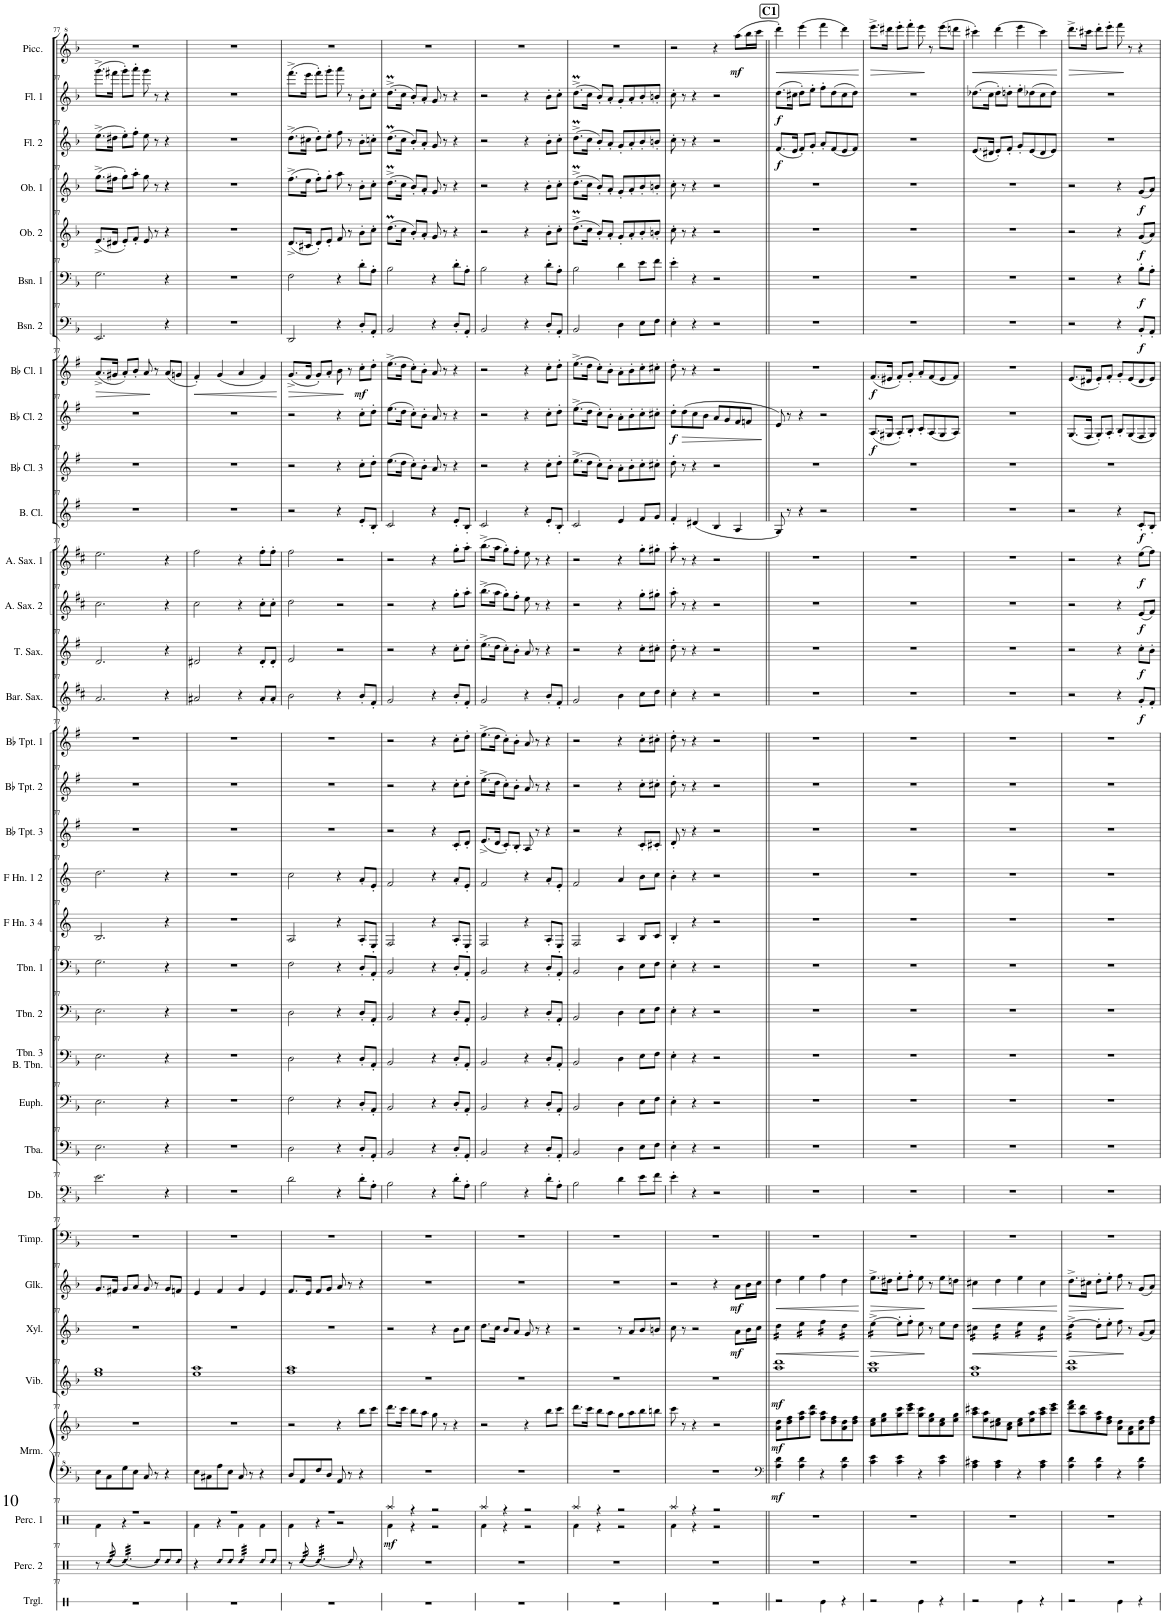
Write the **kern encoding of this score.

**kern	**kern	**kern	**dynam	**kern	**kern	**dynam	**kern	**dynam	**kern	**dynam	**kern	**dynam	**kern	**kern	**kern	**kern	**kern	**kern	**kern	**kern	**kern	**kern	**kern	**kern	**kern	**dynam	**kern	**dynam	**kern	**dynam	**kern	**dynam	**kern	**dynam	**kern	**kern	**dynam	**kern	**dynam	**kern	**dynam	**kern	**dynam	**kern	**dynam	**kern	**dynam	**kern	**dynam	**kern	**dynam	**kern	**dynam
*part34	*part33	*part32	*part32	*part31	*part31	*part31	*part30	*part30	*part29	*part29	*part28	*part28	*part27	*part26	*part25	*part24	*part23	*part22	*part21	*part20	*part19	*part18	*part17	*part16	*part15	*part15	*part14	*part14	*part13	*part13	*part12	*part12	*part11	*part11	*part10	*part9	*part9	*part8	*part8	*part7	*part7	*part6	*part6	*part5	*part5	*part4	*part4	*part3	*part3	*part2	*part2	*part1	*part1
*staff35	*staff34	*staff33	*staff33	*staff32	*staff31	*staff31/32	*staff30	*staff30	*staff29	*staff29	*staff28	*staff28	*staff27	*staff26	*staff25	*staff24	*staff23	*staff22	*staff21	*staff20	*staff19	*staff18	*staff17	*staff16	*staff15	*staff15	*staff14	*staff14	*staff13	*staff13	*staff12	*staff12	*staff11	*staff11	*staff10	*staff9	*staff9	*staff8	*staff8	*staff7	*staff7	*staff6	*staff6	*staff5	*staff5	*staff4	*staff4	*staff3	*staff3	*staff2	*staff2	*staff1	*staff1
*I"Triangle	*I"Percussion 2	*I"Percussion 1	*	*I"Marimba	*	*	*I"Vibraphone	*	*I"Xylophone	*	*I"Glockenspiel	*	*I"Timpani	*I"Double Bass	*I"Tuba	*I"Euphonium	*I"Trombone 3 &amp; Bass Trombone	*I"Trombone 2	*I"Trombone 1	*I"F Horn 3 &amp; 4	*I"F Horn 1 &amp; 2	*I"Bb Trumpet 3	*I"Bb Trumpet 2	*I"Bb Trumpet 1	*I"Baritone Saxophone	*	*I"Tenor Saxophone	*	*I"Alto Saxophone 2	*	*I"Alto Saxophone 1	*	*I"Bass Clarinet	*	*I"Bb Clarinet 3	*I"Bb Clarinet 2	*	*I"Bb Clarinet 1	*	*I"Bassoon 2	*	*I"Bassoon 1	*	*I"Oboe 2	*	*I"Oboe 1	*	*I"Flute 2	*	*I"Flute 1	*	*I"Piccolo	*
*I'Trgl.	*I'Perc. 2	*I'Perc. 1	*	*I'Mrm.	*	*	*I'Vib.	*	*I'Xyl.	*	*I'Glk.	*	*I'Timp.	*I'Db.	*I'Tba.	*I'Euph.	*I'Tbn. 3 B. Tbn.	*I'Tbn. 2	*I'Tbn. 1	*I'F Hn. 3 4	*I'F Hn. 1 2	*I'Bb Tpt. 3	*I'Bb Tpt. 2	*I'Bb Tpt. 1	*I'Bar. Sax.	*	*I'T. Sax.	*	*I'A. Sax. 2	*	*I'A. Sax. 1	*	*I'B. Cl.	*	*I'Bb Cl. 3	*I'Bb Cl. 2	*	*I'Bb Cl. 1	*	*I'Bsn. 2	*	*I'Bsn. 1	*	*I'Ob. 2	*	*I'Ob. 1	*	*I'Fl. 2	*	*I'Fl. 1	*	*I'Picc.	*
!!LO:PB:g=z
*clefX	*clefX	*clefX	*	*clefF^4	*clefG2	*	*clefG2	*	*clefG2	*	*clefG2	*	*clefF4	*clefFv4	*clefF4	*clefF4	*clefF4	*clefF4	*clefF4	*clefG2	*clefG2	*clefG2	*clefG2	*clefG2	*clefG2	*	*clefG2	*	*clefG2	*	*clefG2	*	*clefG2	*	*clefG2	*clefG2	*	*clefG2	*	*clefF4	*	*clefF4	*	*clefG2	*	*clefG2	*	*clefG2	*	*clefG2	*	*clefG^2	*
*	*	*	*	*	*	*	*	*	*Trd-7c-12	*	*Trd-14c-24	*	*	*Trd7c12	*	*	*	*	*	*Trd4c7	*Trd4c7	*Trd1c2	*Trd1c2	*Trd1c2	*Trd12c21	*	*Trd8c14	*	*Trd5c9	*	*Trd5c9	*	*Trd8c14	*	*Trd1c2	*Trd1c2	*	*Trd1c2	*	*	*	*	*	*	*	*	*	*	*	*	*	*Trd-7c-12	*
*k[b-]	*k[b-]	*k[b-]	*	*k[b-]	*k[b-]	*	*k[b-]	*	*k[b-]	*	*k[b-]	*	*k[b-]	*k[b-]	*k[b-]	*k[b-]	*k[b-]	*k[b-]	*k[b-]	*k[]	*k[]	*k[f#]	*k[f#]	*k[f#]	*k[f#c#]	*	*k[f#]	*	*k[f#c#]	*	*k[f#c#]	*	*k[f#]	*	*k[f#]	*k[f#]	*	*k[f#]	*	*k[b-]	*	*k[b-]	*	*k[b-]	*	*k[b-]	*	*k[b-]	*	*k[b-]	*	*k[b-]	*
*M4/4	*M4/4	*M4/4	*	*M4/4	*M4/4	*	*M4/4	*	*M4/4	*	*M4/4	*	*M4/4	*M4/4	*M4/4	*M4/4	*M4/4	*M4/4	*M4/4	*M4/4	*M4/4	*M4/4	*M4/4	*M4/4	*M4/4	*	*M4/4	*	*M4/4	*	*M4/4	*	*M4/4	*	*M4/4	*M4/4	*	*M4/4	*	*M4/4	*	*M4/4	*	*M4/4	*	*M4/4	*	*M4/4	*	*M4/4	*	*M4/4	*
=77	=77	=77	=77	=77	=77	=77	=77	=77	=77	=77	=77	=77	=77	=77	=77	=77	=77	=77	=77	=77	=77	=77	=77	=77	=77	=77	=77	=77	=77	=77	=77	=77	=77	=77	=77	=77	=77	=77	=77	=77	=77	=77	=77	=77	=77	=77	=77	=77	=77	=77	=77	=77	=77
*	*	*^	*	*	*	*	*	*	*	*	*	*	*	*	*	*	*	*	*	*	*	*	*	*	*	*	*	*	*	*	*	*	*	*	*	*	*	*	*	*	*	*	*	*	*	*	*	*	*	*	*	*	*
!	!	!	!	!	!	!	!	!	!	!	!	!	!	!	!	!	!	!	!	!	!	!	!	!	!	!	!	!	!	!	!	!	!	!	!	!	!	!	!	!LO:HP:b	!	!	!	!	!	!	!	!	!	!	!	!	!	!
1r	8r	1r	4Rf\	.	8e\L	1r	.	1ee 1gg	.	1r	.	8.g/L	.	1r	2.E\	2.E\	2.E\	2.E\	2.E\	2.G\	2.B/	2.dd\	1r	1r	1r	2.a/	.	2.d/	.	2.cc#\	.	2.ee\	.	1r	.	1r	1r	.	(8.a^/L	>	2.EE/	.	2.G\	.	(8.e^/L	.	(8.gg^\L	.	(8.ee^\L	.	(8.ggg^\L	.	1r	.
!	!LO:N:head=diamond	!	!	!	!	!	!	!	!	!	!	!	!	!	!	!	!	!	!	!	!	!	!	!	!	!	!	!	!	!	!	!	!	!	!	!	!	!	!	!	!	!	!	!	!	!	!	!	!	!	!	!	!	!
*	*tremolo	*	*	*	*	*	*	*	*	*	*	*	*	*	*	*	*	*	*	*	*	*	*	*	*	*	*	*	*	*	*	*	*	*	*	*	*	*	*	*	*	*	*	*	*	*	*	*	*	*	*	*	*	*
.	[32Rdd/	.	.	.	8c\	.	.	.	.	.	.	.	.	.	.	.	.	.	.	.	.	.	.	.	.	.	.	.	.	.	.	.	.	.	.	.	.	.	.	.	.	.	.	.	.	.	.	.	.	.	.	.	.	.
.	32Rdd/	.	.	.	.	.	.	.	.	.	.	.	.	.	.	.	.	.	.	.	.	.	.	.	.	.	.	.	.	.	.	.	.	.	.	.	.	.	.	.	.	.	.	.	.	.	.	.	.	.	.	.	.	.
.	32Rdd/	.	.	.	.	.	.	.	.	.	.	16f#X/Jk	.	.	.	.	.	.	.	.	.	.	.	.	.	.	.	.	.	.	.	.	.	.	.	.	.	.	16g#X/Jk	.	.	.	.	.	16d#X/Jk	.	16ff#X\Jk	.	16dd#X\Jk	.	16fff#X\Jk	.	.	.
.	32Rdd/	.	.	.	.	.	.	.	.	.	.	.	.	.	.	.	.	.	.	.	.	.	.	.	.	.	.	.	.	.	.	.	.	.	.	.	.	.	.	.	.	.	.	.	.	.	.	.	.	.	.	.	.	.
!	!LO:N:head=diamond	!	!	!	!	!	!	!	!	!	!	!	!	!	!	!	!	!	!	!	!	!	!	!	!	!	!	!	!	!	!	!	!	!	!	!	!	!	!	!	!	!	!	!	!	!	!	!	!	!	!	!	!	!
.	32Rdd/LLL	.	4r	.	8g\	.	.	.	.	.	.	8g/L	.	.	.	.	.	.	.	.	.	.	.	.	.	.	.	.	.	.	.	.	.	.	.	.	.	.	8a'/L)	.	.	.	.	.	8e'/L)	.	8gg'\L)	.	8ee'\L)	.	8ggg'\L)	.	.	.
.	32Rdd/	.	.	.	.	.	.	.	.	.	.	.	.	.	.	.	.	.	.	.	.	.	.	.	.	.	.	.	.	.	.	.	.	.	.	.	.	.	.	.	.	.	.	.	.	.	.	.	.	.	.	.	.	.
.	32Rdd/	.	.	.	.	.	.	.	.	.	.	.	.	.	.	.	.	.	.	.	.	.	.	.	.	.	.	.	.	.	.	.	.	.	.	.	.	.	.	.	.	.	.	.	.	.	.	.	.	.	.	.	.	.
.	32Rdd/	.	.	.	.	.	.	.	.	.	.	.	.	.	.	.	.	.	.	.	.	.	.	.	.	.	.	.	.	.	.	.	.	.	.	.	.	.	.	.	.	.	.	.	.	.	.	.	.	.	.	.	.	.
.	32Rdd/	.	.	.	8e\J	.	.	.	.	.	.	8a/J	.	.	.	.	.	.	.	.	.	.	.	.	.	.	.	.	.	.	.	.	.	.	.	.	.	.	8b'/J	.	.	.	.	.	8f'/J	.	8aa'\J	.	8ff'\J	.	8aaa'\J	.	.	.
.	32Rdd/	.	.	.	.	.	.	.	.	.	.	.	.	.	.	.	.	.	.	.	.	.	.	.	.	.	.	.	.	.	.	.	.	.	.	.	.	.	.	.	.	.	.	.	.	.	.	.	.	.	.	.	.	.
.	32Rdd/	.	.	.	.	.	.	.	.	.	.	.	.	.	.	.	.	.	.	.	.	.	.	.	.	.	.	.	.	.	.	.	.	.	.	.	.	.	.	.	.	.	.	.	.	.	.	.	.	.	.	.	.	.
.	32Rdd/	.	.	.	.	.	.	.	.	.	.	.	.	.	.	.	.	.	.	.	.	.	.	.	.	.	.	.	.	.	.	.	.	.	.	.	.	.	.	.	.	.	.	.	.	.	.	.	.	.	.	.	.	.
.	32Rdd/	.	2r	.	8c/	.	.	.	.	.	.	8g/	.	.	.	.	.	.	.	.	.	.	.	.	.	.	.	.	.	.	.	.	.	.	.	.	.	.	8a/	.	.	.	.	.	8e/	.	8gg\	.	8ee\	.	8ggg\	.	.	.
.	32Rdd/	.	.	.	.	.	.	.	.	.	.	.	.	.	.	.	.	.	.	.	.	.	.	.	.	.	.	.	.	.	.	.	.	.	.	.	.	.	.	.	.	.	.	.	.	.	.	.	.	.	.	.	.	.
.	32Rdd/	.	.	.	.	.	.	.	.	.	.	.	.	.	.	.	.	.	.	.	.	.	.	.	.	.	.	.	.	.	.	.	.	.	.	.	.	.	.	.	.	.	.	.	.	.	.	.	.	.	.	.	.	.
.	32Rdd/JJJ	.	.	.	.	.	.	.	.	.	.	.	.	.	.	.	.	.	.	.	.	.	.	.	.	.	.	.	.	.	.	.	.	.	.	.	.	.	.	.	.	.	.	.	.	.	.	.	.	.	.	.	.	.
*	*Xtremolo	*	*	*	*	*	*	*	*	*	*	*	*	*	*	*	*	*	*	*	*	*	*	*	*	*	*	*	*	*	*	*	*	*	*	*	*	*	*	*	*	*	*	*	*	*	*	*	*	*	*	*	*	*
!	!LO:N:head=diamond	!	!	!	!	!	!	!	!	!	!	!	!	!	!	!	!	!	!	!	!	!	!	!	!	!	!	!	!	!	!	!	!	!	!	!	!	!	!	!	!	!	!	!	!	!	!	!	!	!	!	!	!	!
.	8Rdd/L]	.	.	.	8r	.	.	.	.	.	.	8r	.	.	.	.	.	.	.	.	.	.	.	.	.	.	.	.	.	.	.	.	.	.	.	.	.	.	8r	]	.	.	.	.	8r	.	8r	.	8r	.	8r	.	.	.
!	!LO:N:head=diamond	!	!	!	!	!	!	!	!	!	!	!	!	!	!	!	!	!	!	!	!	!	!	!	!	!	!	!	!	!	!	!	!	!	!	!	!	!	!	!	!	!	!	!	!	!	!	!	!	!	!	!	!	!
.	8Rdd/	.	.	.	4r	.	.	.	.	.	.	8g/L	.	.	4r	4r	4r	4r	4r	4r	4r	4r	.	.	.	4r	.	4r	.	4r	.	4r	.	.	.	.	.	.	(8a/L	.	4r	.	4r	.	4r	.	4r	.	4r	.	4r	.	.	.
!	!LO:N:head=diamond	!	!	!	!	!	!	!	!	!	!	!	!	!	!	!	!	!	!	!	!	!	!	!	!	!	!	!	!	!	!	!	!	!	!	!	!	!	!	!	!	!	!	!	!	!	!	!	!	!	!	!	!	!
.	8Rdd/J	.	.	.	.	.	.	.	.	.	.	8fn/J	.	.	.	.	.	.	.	.	.	.	.	.	.	.	.	.	.	.	.	.	.	.	.	.	.	.	8gn/J	.	.	.	.	.	.	.	.	.	.	.	.	.	.	.
=78	=78	=78	=78	=78	=78	=78	=78	=78	=78	=78	=78	=78	=78	=78	=78	=78	=78	=78	=78	=78	=78	=78	=78	=78	=78	=78	=78	=78	=78	=78	=78	=78	=78	=78	=78	=78	=78	=78	=78	=78	=78	=78	=78	=78	=78	=78	=78	=78	=78	=78	=78	=78	=78	=78
!	!	!	!	!	!	!	!	!	!	!	!	!	!	!	!	!	!	!	!	!	!	!	!	!	!	!	!	!	!	!	!	!	!	!	!	!	!	!	!	!LO:HP:b	!	!	!	!	!	!	!	!	!	!	!	!	!	!
1r	4r	1r	4Rf\	.	8e\L	1r	.	1ee 1aa	.	1r	.	4e/	.	1r	1r	1r	1r	1r	1r	1r	1r	1r	1r	1r	1r	2a#X/	.	2d#X/	.	2cc#\	.	2ff#\	.	1r	.	1r	1r	.	4f#'/)	<	1r	.	1r	.	1r	.	1r	.	1r	.	1r	.	1r	.
.	.	.	.	.	8c#X\	.	.	.	.	.	.	.	.	.	.	.	.	.	.	.	.	.	.	.	.	.	.	.	.	.	.	.	.	.	.	.	.	.	.	.	.	.	.	.	.	.	.	.	.	.	.	.	.	.
!	!LO:N:head=diamond	!	!	!	!	!	!	!	!	!	!	!	!	!	!	!	!	!	!	!	!	!	!	!	!	!	!	!	!	!	!	!	!	!	!	!	!	!	!	!	!	!	!	!	!	!	!	!	!	!	!	!	!	!
.	8Rdd/L	.	4r	.	8a\	.	.	.	.	.	.	4f/	.	.	.	.	.	.	.	.	.	.	.	.	.	.	.	.	.	.	.	.	.	.	.	.	.	.	(4g/	.	.	.	.	.	.	.	.	.	.	.	.	.	.	.
!	!LO:N:head=diamond	!	!	!	!	!	!	!	!	!	!	!	!	!	!	!	!	!	!	!	!	!	!	!	!	!	!	!	!	!	!	!	!	!	!	!	!	!	!	!	!	!	!	!	!	!	!	!	!	!	!	!	!	!
.	8Rdd/J	.	.	.	8e\J	.	.	.	.	.	.	.	.	.	.	.	.	.	.	.	.	.	.	.	.	.	.	.	.	.	.	.	.	.	.	.	.	.	.	.	.	.	.	.	.	.	.	.	.	.	.	.	.	.
!	!LO:N:head=diamond	!	!	!	!	!	!	!	!	!	!	!	!	!	!	!	!	!	!	!	!	!	!	!	!	!	!	!	!	!	!	!	!	!	!	!	!	!	!	!	!	!	!	!	!	!	!	!	!	!	!	!	!	!
*	*tremolo	*	*	*	*	*	*	*	*	*	*	*	*	*	*	*	*	*	*	*	*	*	*	*	*	*	*	*	*	*	*	*	*	*	*	*	*	*	*	*	*	*	*	*	*	*	*	*	*	*	*	*	*	*
.	32Rdd/LLL	.	4Rf\	.	8c#/	.	.	.	.	.	.	4g/	.	.	.	.	.	.	.	.	.	.	.	.	.	4r	.	4r	.	4r	.	4r	.	.	.	.	.	.	4a/	.	.	.	.	.	.	.	.	.	.	.	.	.	.	.
.	32Rdd/	.	.	.	.	.	.	.	.	.	.	.	.	.	.	.	.	.	.	.	.	.	.	.	.	.	.	.	.	.	.	.	.	.	.	.	.	.	.	.	.	.	.	.	.	.	.	.	.	.	.	.	.	.
.	32Rdd/	.	.	.	.	.	.	.	.	.	.	.	.	.	.	.	.	.	.	.	.	.	.	.	.	.	.	.	.	.	.	.	.	.	.	.	.	.	.	.	.	.	.	.	.	.	.	.	.	.	.	.	.	.
.	32Rdd/	.	.	.	.	.	.	.	.	.	.	.	.	.	.	.	.	.	.	.	.	.	.	.	.	.	.	.	.	.	.	.	.	.	.	.	.	.	.	.	.	.	.	.	.	.	.	.	.	.	.	.	.	.
.	32Rdd/	.	.	.	8r	.	.	.	.	.	.	.	.	.	.	.	.	.	.	.	.	.	.	.	.	.	.	.	.	.	.	.	.	.	.	.	.	.	.	.	.	.	.	.	.	.	.	.	.	.	.	.	.	.
.	32Rdd/	.	.	.	.	.	.	.	.	.	.	.	.	.	.	.	.	.	.	.	.	.	.	.	.	.	.	.	.	.	.	.	.	.	.	.	.	.	.	.	.	.	.	.	.	.	.	.	.	.	.	.	.	.
.	32Rdd/	.	.	.	.	.	.	.	.	.	.	.	.	.	.	.	.	.	.	.	.	.	.	.	.	.	.	.	.	.	.	.	.	.	.	.	.	.	.	.	.	.	.	.	.	.	.	.	.	.	.	.	.	.
.	32Rdd/JJJ	.	.	.	.	.	.	.	.	.	.	.	.	.	.	.	.	.	.	.	.	.	.	.	.	.	.	.	.	.	.	.	.	.	.	.	.	.	.	.	.	.	.	.	.	.	.	.	.	.	.	.	.	.
*	*Xtremolo	*	*	*	*	*	*	*	*	*	*	*	*	*	*	*	*	*	*	*	*	*	*	*	*	*	*	*	*	*	*	*	*	*	*	*	*	*	*	*	*	*	*	*	*	*	*	*	*	*	*	*	*	*
!	!LO:N:head=diamond	!	!	!	!	!	!	!	!	!	!	!	!	!	!	!	!	!	!	!	!	!	!	!	!	!	!	!	!	!	!	!	!	!	!	!	!	!	!	!	!	!	!	!	!	!	!	!	!	!	!	!	!	!
.	8Rdd/L	.	4Rf\	.	4r	.	.	.	.	.	.	4e/	.	.	.	.	.	.	.	.	.	.	.	.	.	8a#'/L	.	8d#'/L	.	8cc#'\L	.	8ff#'\L	.	.	.	.	.	.	4f#/)	.	.	.	.	.	.	.	.	.	.	.	.	.	.	.
!	!LO:N:head=diamond	!	!	!	!	!	!	!	!	!	!	!	!	!	!	!	!	!	!	!	!	!	!	!	!	!	!	!	!	!	!	!	!	!	!	!	!	!	!	!	!	!	!	!	!	!	!	!	!	!	!	!	!	!
.	8Rdd/J	.	.	.	.	.	.	.	.	.	.	.	.	.	.	.	.	.	.	.	.	.	.	.	.	8a#'/J	.	8d#'/J	.	8cc#'\J	.	8ff#'\J	.	.	.	.	.	.	.	.	.	.	.	.	.	.	.	.	.	.	.	.	.	.
*	*	*v	*v	*	*	*	*	*	*	*	*	*	*	*	*	*	*	*	*	*	*	*	*	*	*	*	*	*	*	*	*	*	*	*	*	*	*	*	*	*	*	*	*	*	*	*	*	*	*	*	*	*	*	*
.	.	.	.	.	.	.	.	.	.	.	.	.	.	.	.	.	.	.	.	.	.	.	.	.	.	.	.	.	.	.	.	.	.	.	.	.	.	.	[	.	.	.	.	.	.	.	.	.	.	.	.	.	.
=79	=79	=79	=79	=79	=79	=79	=79	=79	=79	=79	=79	=79	=79	=79	=79	=79	=79	=79	=79	=79	=79	=79	=79	=79	=79	=79	=79	=79	=79	=79	=79	=79	=79	=79	=79	=79	=79	=79	=79	=79	=79	=79	=79	=79	=79	=79	=79	=79	=79	=79	=79	=79	=79
*	*	*^	*	*	*	*	*	*	*	*	*	*	*	*	*	*	*	*	*	*	*	*	*	*	*	*	*	*	*	*	*	*	*	*	*	*	*	*	*	*	*	*	*	*	*	*	*	*	*	*	*	*	*
!	!	!	!	!	!	!	!	!	!	!	!	!	!	!	!	!	!	!	!	!	!	!	!	!	!	!	!	!	!	!	!	!	!	!	!	!	!	!	!	!LO:HP:b	!	!	!	!	!	!	!	!	!	!	!	!	!	!
1r	8r	1r	4Rf\	.	8d/L	2r	.	1ff 1aa	.	1r	.	8.f/L	.	1r	2D\	2D\	2F\	2D\	2D\	2F\	2A/	2cc\	1r	1r	1r	2b\	.	2e/	.	2dd\	.	2ff#\	.	2r	.	2r	2r	.	(8.g^/L	>	2DD/	.	2F\	.	(8.d^/L	.	(8.ff^\L	.	(8.dd^\L	.	(8.fff^\L	.	1r	.
!	!LO:N:head=diamond	!	!	!	!	!	!	!	!	!	!	!	!	!	!	!	!	!	!	!	!	!	!	!	!	!	!	!	!	!	!	!	!	!	!	!	!	!	!	!	!	!	!	!	!	!	!	!	!	!	!	!	!	!
*	*tremolo	*	*	*	*	*	*	*	*	*	*	*	*	*	*	*	*	*	*	*	*	*	*	*	*	*	*	*	*	*	*	*	*	*	*	*	*	*	*	*	*	*	*	*	*	*	*	*	*	*	*	*	*	*
.	[32Rdd/	.	.	.	8A/	.	.	.	.	.	.	.	.	.	.	.	.	.	.	.	.	.	.	.	.	.	.	.	.	.	.	.	.	.	.	.	.	.	.	.	.	.	.	.	.	.	.	.	.	.	.	.	.	.
.	32Rdd/	.	.	.	.	.	.	.	.	.	.	.	.	.	.	.	.	.	.	.	.	.	.	.	.	.	.	.	.	.	.	.	.	.	.	.	.	.	.	.	.	.	.	.	.	.	.	.	.	.	.	.	.	.
.	32Rdd/	.	.	.	.	.	.	.	.	.	.	16e/Jk	.	.	.	.	.	.	.	.	.	.	.	.	.	.	.	.	.	.	.	.	.	.	.	.	.	.	16f#/Jk	.	.	.	.	.	16c#X/Jk	.	16ee\Jk	.	16cc#X\Jk	.	16eee\Jk	.	.	.
.	32Rdd/	.	.	.	.	.	.	.	.	.	.	.	.	.	.	.	.	.	.	.	.	.	.	.	.	.	.	.	.	.	.	.	.	.	.	.	.	.	.	.	.	.	.	.	.	.	.	.	.	.	.	.	.	.
!	!LO:N:head=diamond	!	!	!	!	!	!	!	!	!	!	!	!	!	!	!	!	!	!	!	!	!	!	!	!	!	!	!	!	!	!	!	!	!	!	!	!	!	!	!	!	!	!	!	!	!	!	!	!	!	!	!	!	!
.	32Rdd/LLL	.	4r	.	8f/	.	.	.	.	.	.	8f/L	.	.	.	.	.	.	.	.	.	.	.	.	.	.	.	.	.	.	.	.	.	.	.	.	.	.	8g'/L)	.	.	.	.	.	8d'/L)	.	8ff'\L)	.	8dd'\L)	.	8fff'\L)	.	.	.
.	32Rdd/	.	.	.	.	.	.	.	.	.	.	.	.	.	.	.	.	.	.	.	.	.	.	.	.	.	.	.	.	.	.	.	.	.	.	.	.	.	.	.	.	.	.	.	.	.	.	.	.	.	.	.	.	.
.	32Rdd/	.	.	.	.	.	.	.	.	.	.	.	.	.	.	.	.	.	.	.	.	.	.	.	.	.	.	.	.	.	.	.	.	.	.	.	.	.	.	.	.	.	.	.	.	.	.	.	.	.	.	.	.	.
.	32Rdd/	.	.	.	.	.	.	.	.	.	.	.	.	.	.	.	.	.	.	.	.	.	.	.	.	.	.	.	.	.	.	.	.	.	.	.	.	.	.	.	.	.	.	.	.	.	.	.	.	.	.	.	.	.
.	32Rdd/	.	.	.	8d/J	.	.	.	.	.	.	8g/J	.	.	.	.	.	.	.	.	.	.	.	.	.	.	.	.	.	.	.	.	.	.	.	.	.	.	8a'/J	.	.	.	.	.	8e'/J	.	8gg'\J	.	8ee'\J	.	8ggg'\J	.	.	.
.	32Rdd/	.	.	.	.	.	.	.	.	.	.	.	.	.	.	.	.	.	.	.	.	.	.	.	.	.	.	.	.	.	.	.	.	.	.	.	.	.	.	.	.	.	.	.	.	.	.	.	.	.	.	.	.	.
.	32Rdd/	.	.	.	.	.	.	.	.	.	.	.	.	.	.	.	.	.	.	.	.	.	.	.	.	.	.	.	.	.	.	.	.	.	.	.	.	.	.	.	.	.	.	.	.	.	.	.	.	.	.	.	.	.
.	32Rdd/	.	.	.	.	.	.	.	.	.	.	.	.	.	.	.	.	.	.	.	.	.	.	.	.	.	.	.	.	.	.	.	.	.	.	.	.	.	.	.	.	.	.	.	.	.	.	.	.	.	.	.	.	.
.	32Rdd/	.	2r	.	8A/	4r	.	.	.	.	.	8a/	.	.	4r	4r	4r	4r	4r	4r	4r	4r	.	.	.	4r	.	2r	.	2r	.	2r	.	4r	.	4r	4r	.	8b\	.	4r	.	4r	.	8f/	.	8aa\	.	8ff\	.	8aaa\	.	.	.
.	32Rdd/	.	.	.	.	.	.	.	.	.	.	.	.	.	.	.	.	.	.	.	.	.	.	.	.	.	.	.	.	.	.	.	.	.	.	.	.	.	.	.	.	.	.	.	.	.	.	.	.	.	.	.	.	.
.	32Rdd/	.	.	.	.	.	.	.	.	.	.	.	.	.	.	.	.	.	.	.	.	.	.	.	.	.	.	.	.	.	.	.	.	.	.	.	.	.	.	.	.	.	.	.	.	.	.	.	.	.	.	.	.	.
.	32Rdd/JJJ	.	.	.	.	.	.	.	.	.	.	.	.	.	.	.	.	.	.	.	.	.	.	.	.	.	.	.	.	.	.	.	.	.	.	.	.	.	.	.	.	.	.	.	.	.	.	.	.	.	.	.	.	.
*	*Xtremolo	*	*	*	*	*	*	*	*	*	*	*	*	*	*	*	*	*	*	*	*	*	*	*	*	*	*	*	*	*	*	*	*	*	*	*	*	*	*	*	*	*	*	*	*	*	*	*	*	*	*	*	*	*
!	!LO:N:head=diamond	!	!	!	!	!	!	!	!	!	!	!	!	!	!	!	!	!	!	!	!	!	!	!	!	!	!	!	!	!	!	!	!	!	!	!	!	!	!	!	!	!	!	!	!	!	!	!	!	!	!	!	!	!
.	8Rdd/]	.	.	.	8r	.	.	.	.	.	.	8r	.	.	.	.	.	.	.	.	.	.	.	.	.	.	.	.	.	.	.	.	.	.	.	.	.	.	8r	]	.	.	.	.	8r	.	8r	.	8r	.	8r	.	.	.
!	!	!	!	!	!	!	!	!	!	!	!	!	!	!	!	!	!	!	!	!	!	!	!	!	!	!	!	!	!	!	!	!	!	!	!	!	!	!	!	!LO:DY:b	!	!	!	!	!	!	!	!	!	!	!	!	!	!
.	4r	.	.	.	4r	8bb-\L	.	.	.	.	.	4r	.	.	8D'\L	8D'/L	8D'/L	8D'/L	8D'/L	8D'/L	8A'/L	8a'/L	.	.	.	8b'/L	.	.	.	.	.	.	.	8e'/L	.	8cc'\L	8cc'\L	.	8cc'\L	mf	8D'/L	.	8d'\L	.	8b-'\L	.	8b-'\L	.	8b-'\L	.	8b-'\L	.	.	.
.	.	.	.	.	.	8ccc\J	.	.	.	.	.	.	.	.	8AA'\J	8AA'/J	8AA'/J	8AA'/J	8AA'/J	8AA'/J	8E'/J	8e'/J	.	.	.	8f#'/J	.	.	.	.	.	.	.	8B'/J	.	8dd'\J	8dd'\J	.	8dd'\J	.	8AA'/J	.	8A'\J	.	8cc'\J	.	8cc'\J	.	8ccn'\J	.	8cc'\J	.	.	.
=80	=80	=80	=80	=80	=80	=80	=80	=80	=80	=80	=80	=80	=80	=80	=80	=80	=80	=80	=80	=80	=80	=80	=80	=80	=80	=80	=80	=80	=80	=80	=80	=80	=80	=80	=80	=80	=80	=80	=80	=80	=80	=80	=80	=80	=80	=80	=80	=80	=80	=80	=80	=80	=80	=80
!	!	!	!	!LO:DY:b	!	!	!	!	!	!	!	!	!	!	!	!	!	!	!	!	!	!	!	!	!	!	!	!	!	!	!	!	!	!	!	!	!	!	!	!	!	!	!	!	!	!	!	!	!	!	!	!	!	!
1r	1r	4Raa/	4Rf\	mf	1r	8.ddd\L	.	1r	.	2r	.	1r	.	1r	2BB-\	2BB-/	2BB-/	2BB-/	2BB-/	2BB-/	2F/	2f/	2r	2r	2r	2g/	.	2r	.	2r	.	2r	.	2c/	.	(8.ee\L	(8.ee\L	.	(8.ee^\L	.	2BB-/	.	2B-\	.	(8.ddM\L	.	(8.ddM^\L	.	(8.ddM\L	.	(8.ddM^\L	.	1r	.
.	.	.	.	.	.	16ccc\Jk	.	.	.	.	.	.	.	.	.	.	.	.	.	.	.	.	.	.	.	.	.	.	.	.	.	.	.	.	.	16dd\Jk	16dd\Jk	.	16dd\Jk	.	.	.	.	.	16cc\Jk	.	16cc\Jk	.	16cc\Jk	.	16cc\Jk	.	.	.
.	.	4r	4r	.	.	8bb-\L	.	.	.	.	.	.	.	.	.	.	.	.	.	.	.	.	.	.	.	.	.	.	.	.	.	.	.	.	.	8cc'\L)	8cc'\L)	.	8cc'\L)	.	.	.	.	.	8b-'/L)	.	8b-'/L)	.	8b-'/L)	.	8b-'/L)	.	.	.
.	.	.	.	.	.	8aa\J	.	.	.	.	.	.	.	.	.	.	.	.	.	.	.	.	.	.	.	.	.	.	.	.	.	.	.	.	.	8b'\J	8b'\J	.	8b'\J	.	.	.	.	.	8a'/J	.	8a'/J	.	8a'/J	.	8a'/J	.	.	.
.	.	2r	2r	.	.	8gg\	.	.	.	4r	.	.	.	.	4r	4r	4r	4r	4r	4r	4r	4r	4r	4r	4r	4r	.	4r	.	4r	.	4r	.	4r	.	8a/	8a/	.	8a/	.	4r	.	4r	.	8g/	.	8g/	.	8g/	.	8g/	.	.	.
.	.	.	.	.	.	8r	.	.	.	.	.	.	.	.	.	.	.	.	.	.	.	.	.	.	.	.	.	.	.	.	.	.	.	.	.	8r	8r	.	8r	.	.	.	.	.	8r	.	8r	.	8r	.	8r	.	.	.
.	.	.	.	.	.	4r	.	.	.	8b-\L	.	.	.	.	8D'\L	8D'/L	8D'/L	8D'/L	8D'/L	8D'/L	8A'/L	8a'/L	8c'/L	8cc'\L	8cc'\L	8b'/L	.	8cc'\L	.	8gg'\L	.	8gg'\L	.	8e'/L	.	4r	4r	.	4r	.	8D'/L	.	8d'\L	.	4r	.	4r	.	4r	.	4r	.	.	.
.	.	.	.	.	.	.	.	.	.	8cc\J	.	.	.	.	8AA'\J	8AA'/J	8AA'/J	8AA'/J	8AA'/J	8AA'/J	8E'/J	8e'/J	8d'/J	8dd'\J	8dd'\J	8f#'/J	.	8dd'\J	.	8aa'\J	.	8aa'\J	.	8B'/J	.	.	.	.	.	.	8AA'/J	.	8A'\J	.	.	.	.	.	.	.	.	.	.	.
=81	=81	=81	=81	=81	=81	=81	=81	=81	=81	=81	=81	=81	=81	=81	=81	=81	=81	=81	=81	=81	=81	=81	=81	=81	=81	=81	=81	=81	=81	=81	=81	=81	=81	=81	=81	=81	=81	=81	=81	=81	=81	=81	=81	=81	=81	=81	=81	=81	=81	=81	=81	=81	=81	=81
1r	1r	4Raa/	4Rf\	.	1r	2r	.	1r	.	8.dd\L	.	1r	.	1r	2BB-\	2BB-/	2BB-/	2BB-/	2BB-/	2BB-/	2F/	2f/	(8.e^/L	(8.ee^\L	(8.ee^\L	2g/	.	(8.ee^\L	.	(8.bb^\L	.	(8.bb^\L	.	2c/	.	2r	2r	.	2r	.	2BB-/	.	2B-\	.	2r	.	2r	.	2r	.	2r	.	1r	.
.	.	.	.	.	.	.	.	.	.	16cc\Jk	.	.	.	.	.	.	.	.	.	.	.	.	16d/Jk	16dd\Jk	16dd\Jk	.	.	16dd\Jk	.	16aa\Jk	.	16aa\Jk	.	.	.	.	.	.	.	.	.	.	.	.	.	.	.	.	.	.	.	.	.	.
.	.	4r	4r	.	.	.	.	.	.	8b-/L	.	.	.	.	.	.	.	.	.	.	.	.	8c'/L)	8cc'\L)	8cc'\L)	.	.	8cc'\L)	.	8gg'\L)	.	8gg'\L)	.	.	.	.	.	.	.	.	.	.	.	.	.	.	.	.	.	.	.	.	.	.
.	.	.	.	.	.	.	.	.	.	8a/J	.	.	.	.	.	.	.	.	.	.	.	.	8B'/J	8b'\J	8b'\J	.	.	8b'\J	.	8ff#'\J	.	8ff#'\J	.	.	.	.	.	.	.	.	.	.	.	.	.	.	.	.	.	.	.	.	.	.
.	.	2r	2r	.	.	4r	.	.	.	8g/	.	.	.	.	4r	4r	4r	4r	4r	4r	4r	4r	8A/	8a/	8a/	4r	.	8a/	.	8ee\	.	8ee\	.	4r	.	4r	4r	.	4r	.	4r	.	4r	.	4r	.	4r	.	4r	.	4r	.	.	.
.	.	.	.	.	.	.	.	.	.	8r	.	.	.	.	.	.	.	.	.	.	.	.	8r	8r	8r	.	.	8r	.	8r	.	8r	.	.	.	.	.	.	.	.	.	.	.	.	.	.	.	.	.	.	.	.	.	.
.	.	.	.	.	.	8bb-\L	.	.	.	4r	.	.	.	.	8D'\L	8D'/L	8D'/L	8D'/L	8D'/L	8D'/L	8A'/L	8a'/L	4r	4r	4r	8b'/L	.	4r	.	4r	.	4r	.	8e'/L	.	8cc'\L	8cc'\L	.	8cc'\L	.	8D'/L	.	8d'\L	.	8b-'\L	.	8b-'\L	.	8b-'\L	.	8b-'\L	.	.	.
.	.	.	.	.	.	8ccc\J	.	.	.	.	.	.	.	.	8AA'\J	8AA'/J	8AA'/J	8AA'/J	8AA'/J	8AA'/J	8E'/J	8e'/J	.	.	.	8f#'/J	.	.	.	.	.	.	.	8B'/J	.	8dd'\J	8dd'\J	.	8dd'\J	.	8AA'/J	.	8A'\J	.	8cc'\J	.	8cc'\J	.	8cc'\J	.	8cc'\J	.	.	.
=82	=82	=82	=82	=82	=82	=82	=82	=82	=82	=82	=82	=82	=82	=82	=82	=82	=82	=82	=82	=82	=82	=82	=82	=82	=82	=82	=82	=82	=82	=82	=82	=82	=82	=82	=82	=82	=82	=82	=82	=82	=82	=82	=82	=82	=82	=82	=82	=82	=82	=82	=82	=82	=82	=82
1r	1r	4Raa/	4Rf\	.	1r	8.ddd\L	.	1r	.	2r	.	1r	.	1r	2BB-\	2BB-/	2BB-/	2BB-/	2BB-/	2BB-/	2F/	2f/	2r	2r	2r	2g/	.	2r	.	2r	.	2r	.	2c/	.	(8.ee^\L	(8.ee^\L	.	(8.ee^\L	.	2BB-/	.	2B-\	.	(8.ddM^\L	.	(8.ddM^\L	.	(8.ddM^\L	.	(8.ddM^\L	.	1r	.
.	.	.	.	.	.	16ccc\Jk	.	.	.	.	.	.	.	.	.	.	.	.	.	.	.	.	.	.	.	.	.	.	.	.	.	.	.	.	.	16dd\Jk	16dd\Jk	.	16dd\Jk	.	.	.	.	.	16cc\Jk	.	16cc\Jk	.	16cc\Jk	.	16cc\Jk	.	.	.
.	.	4r	4r	.	.	8bb-\L	.	.	.	.	.	.	.	.	.	.	.	.	.	.	.	.	.	.	.	.	.	.	.	.	.	.	.	.	.	8cc'\L)	8cc'\L)	.	8cc'\L)	.	.	.	.	.	8b-'/L)	.	8b-'/L)	.	8b-'/L)	.	8b-'/L)	.	.	.
.	.	.	.	.	.	8aa\J	.	.	.	.	.	.	.	.	.	.	.	.	.	.	.	.	.	.	.	.	.	.	.	.	.	.	.	.	.	8b'\J	8b'\J	.	8b'\J	.	.	.	.	.	8a'/J	.	8a'/J	.	8a'/J	.	8a'/J	.	.	.
.	.	2r	2r	.	.	8gg\L	.	.	.	8r	.	.	.	.	4D\	4D\	4D\	4D\	4D\	4D\	4A/	4a/	4r	4r	4r	4b\	.	4r	.	4r	.	4r	.	4e/	.	8a'\L	8a'\L	.	8a'\L	.	4D\	.	4d\	.	8g'/L	.	8g'/L	.	8g'/L	.	8g'/L	.	.	.
.	.	.	.	.	.	8aa\	.	.	.	8a/L	.	.	.	.	.	.	.	.	.	.	.	.	.	.	.	.	.	.	.	.	.	.	.	.	.	8b'\	8b'\	.	8b'\	.	.	.	.	.	8a'/	.	8a'/	.	8a'/	.	8a'/	.	.	.
.	.	.	.	.	.	8bb-\	.	.	.	8b-/	.	.	.	.	8E\L	8E\L	8E\L	8E\L	8E\L	8E\L	8B/L	8b\L	8c'/L	8cc'\L	8cc'\L	8cc#\L	.	8cc'\L	.	8gg'\L	.	8gg'\L	.	8f#/L	.	8cc'\	8cc'\	.	8cc'\	.	8E\L	.	8e\L	.	8b-'/	.	8b-'/	.	8b-'/	.	8b-'/	.	.	.
.	.	.	.	.	.	8bbn\J	.	.	.	8bn/J	.	.	.	.	8F\J	8F\J	8F\J	8F\J	8F\J	8F\J	8c/J	8cc\J	8c#X'/J	8cc#X'\J	8cc#X'\J	8dd\J	.	8cc#X'\J	.	8gg#X'\J	.	8gg#X'\J	.	8g/J	.	8cc#X'\J	8cc#X'\J	.	8cc#X'\J	.	8F\J	.	8f\J	.	8bn'/J	.	8bn'/J	.	8bn'/J	.	8bn'/J	.	.	.
=83	=83	=83	=83	=83	=83	=83	=83	=83	=83	=83	=83	=83	=83	=83	=83	=83	=83	=83	=83	=83	=83	=83	=83	=83	=83	=83	=83	=83	=83	=83	=83	=83	=83	=83	=83	=83	=83	=83	=83	=83	=83	=83	=83	=83	=83	=83	=83	=83	=83	=83	=83	=83	=83	=83
!	!	!	!	!	!	!	!	!	!	!	!	!	!	!	!	!	!	!	!	!	!	!	!	!	!	!	!	!	!	!	!	!	!	!	!	!	!	!LO:DY:b	!	!	!	!	!	!	!	!	!	!	!	!	!	!	!	!
1r	1r	4Raa/	4Rf\	.	1r	8ccc\	.	1r	.	8cc\	.	2r	.	1r	4E'\	4E'\	4E'\	4E'\	4E'\	4E'\	4B'/	4b'\	8d'/	8dd'\	8dd'\	4cc#'\	.	8dd'\	.	8aa'\	.	8aa'\	.	4f#'/	.	8dd'\	8dd'\L	f	8dd'\	.	4E'\	.	4e'\	.	8cc'\	.	8cc'\	.	8cc'\	.	8cc'\	.	2r	.
!	!	!	!	!	!	!	!	!	!	!	!	!	!	!	!	!	!	!	!	!	!	!	!	!	!	!	!	!	!	!	!	!	!	!	!	!	!	!LO:HP:b	!	!	!	!	!	!	!	!	!	!	!	!	!	!	!	!
.	.	.	.	.	.	8r	.	.	.	8r	.	.	.	.	.	.	.	.	.	.	.	.	8r	8r	8r	.	.	8r	.	8r	.	8r	.	.	.	8r	(8dd\	>	8r	.	.	.	.	.	8r	.	8r	.	8r	.	8r	.	.	.
.	.	4r	4r	.	.	4r	.	.	.	2r	.	.	.	.	4r	4r	4r	4r	4r	4r	4r	4r	4r	4r	4r	4r	.	4r	.	4r	.	4r	.	(4d#X/	.	4r	8cc\	.	4r	.	4r	.	4r	.	4r	.	4r	.	4r	.	4r	.	.	.
.	.	.	.	.	.	.	.	.	.	.	.	.	.	.	.	.	.	.	.	.	.	.	.	.	.	.	.	.	.	.	.	.	.	.	.	.	8b\J	.	.	.	.	.	.	.	.	.	.	.	.	.	.	.	.	.
.	.	2r	2r	.	.	2r	.	.	.	.	.	4r	.	.	2r	2r	2r	2r	2r	2r	2r	2r	2r	2r	2r	2r	.	2r	.	2r	.	2r	.	4B/	.	2r	8a/L	.	2r	.	2r	.	2r	.	2r	.	2r	.	2r	.	2r	.	4r	.
.	.	.	.	.	.	.	.	.	.	.	.	.	.	.	.	.	.	.	.	.	.	.	.	.	.	.	.	.	.	.	.	.	.	.	.	.	8g/	.	.	.	.	.	.	.	.	.	.	.	.	.	.	.	.	.
!	!	!	!	!	!	!	!	!	!	!	!LO:DY:b	!	!LO:DY:b	!	!	!	!	!	!	!	!	!	!	!	!	!	!	!	!	!	!	!	!	!	!	!	!	!	!	!	!	!	!	!	!	!	!	!	!	!	!	!	!	!LO:DY:b
.	.	.	.	.	.	.	.	.	.	8a\L	mf	8a\L	mf	.	.	.	.	.	.	.	.	.	.	.	.	.	.	.	.	.	.	.	.	4A/	.	.	8f#/	.	.	.	.	.	.	.	.	.	.	.	.	.	.	.	(8aaa\L	mf
.	.	.	.	.	.	.	.	.	.	16b-\L	.	16b-\L	.	.	.	.	.	.	.	.	.	.	.	.	.	.	.	.	.	.	.	.	.	.	.	.	8fn/J	.	.	.	.	.	.	.	.	.	.	.	.	.	.	.	16bbb-\L	.
.	.	.	.	.	.	.	.	.	.	16cc\JJ	.	16cc\JJ	.	.	.	.	.	.	.	.	.	.	.	.	.	.	.	.	.	.	.	.	.	.	.	.	.	.	.	.	.	.	.	.	.	.	.	.	.	.	.	.	16cccc\JJ	.
*	*	*v	*v	*	*	*	*	*	*	*	*	*	*	*	*	*	*	*	*	*	*	*	*	*	*	*	*	*	*	*	*	*	*	*	*	*	*	*	*	*	*	*	*	*	*	*	*	*	*	*	*	*	*	*
.	.	.	.	.	.	.	.	.	.	.	.	.	.	.	.	.	.	.	.	.	.	.	.	.	.	.	.	.	.	.	.	.	.	.	.	.	]	.	.	.	.	.	.	.	.	.	.	.	.	.	.	.	.
!!LO:REH:place=s1:a:B:cj:fs=14:t=C1
=84||	=84||	=84||	=84||	=84||	=84||	=84||	=84||	=84||	=84||	=84||	=84||	=84||	=84||	=84||	=84||	=84||	=84||	=84||	=84||	=84||	=84||	=84||	=84||	=84||	=84||	=84||	=84||	=84||	=84||	=84||	=84||	=84||	=84||	=84||	=84||	=84||	=84||	=84||	=84||	=84||	=84||	=84||	=84||	=84||	=84||	=84||	=84||	=84||	=84||	=84||	=84||	=84||	=84||
*	*	*	*	*clefF4	*	*	*	*	*	*	*	*	*	*	*	*	*	*	*	*	*	*	*	*	*	*	*	*	*	*	*	*	*	*	*	*	*	*	*	*	*	*	*	*	*	*	*	*	*	*	*	*	*
!	!	!	!	!	!	!LO:DY:b=2	!	!	!	!LO:HP:b	!	!LO:HP:b	!	!	!	!	!	!	!	!	!	!	!	!	!	!	!	!	!	!	!	!	!	!	!	!	!	!	!	!	!	!	!	!	!	!	!	!	!	!	!	!	!LO:HP:b
!	!	!	!	!	!	!LO:DY:n=1:b	!	!LO:DY:b	!	!	!	!	!	!	!	!	!	!	!	!	!	!	!	!	!	!	!	!	!	!	!	!	!	!	!	!	!	!	!	!	!	!	!	!	!	!	!	!	!LO:DY:b	!	!LO:DY:b	!	!
*	*	*	*	*	*	*	*	*	*tremolo	*	*	*	*	*	*	*	*	*	*	*	*	*	*	*	*	*	*	*	*	*	*	*	*	*	*	*	*	*	*	*	*	*	*	*	*	*	*	*	*	*	*	*	*
2r	1r	1r	.	4A\ 4d\	8a\ 8dd\L	mf mf	1aa 1ddd	mf	16dd\LL	<	4dd\	<	1r	1r	1r	1r	1r	1r	1r	1r	1r	1r	1r	1r	1r	.	1r	.	1r	.	1r	.	8G/)	.	1r	8e/)	.	1r	.	1r	.	1r	.	1r	.	1r	.	(8.f/L	f	(8.dd\L	f	4dddd'\)	<
.	.	.	.	.	.	.	.	.	16dd\	.	.	.	.	.	.	.	.	.	.	.	.	.	.	.	.	.	.	.	.	.	.	.	.	.	.	.	.	.	.	.	.	.	.	.	.	.	.	.	.	.	.	.	.
.	.	.	.	.	8dd\ 8ff\	.	.	.	16dd\	.	.	.	.	.	.	.	.	.	.	.	.	.	.	.	.	.	.	.	.	.	.	.	8r	.	.	8r	.	.	.	.	.	.	.	.	.	.	.	.	.	.	.	.	.
.	.	.	.	.	.	.	.	.	16dd\JJ	.	.	.	.	.	.	.	.	.	.	.	.	.	.	.	.	.	.	.	.	.	.	.	.	.	.	.	.	.	.	.	.	.	.	.	.	.	.	16e/Jk	.	16cc#X\Jk	.	.	.
.	.	.	.	4A\ 4d\	8ff\ 8aa\	.	.	.	16ee\LL	.	4ee\	.	.	.	.	.	.	.	.	.	.	.	.	.	.	.	.	.	.	.	.	.	4r	.	.	4r	.	.	.	.	.	.	.	.	.	.	.	8f'/L)	.	8dd'\L)	.	(4eeee\	.
.	.	.	.	.	.	.	.	.	16ee\	.	.	.	.	.	.	.	.	.	.	.	.	.	.	.	.	.	.	.	.	.	.	.	.	.	.	.	.	.	.	.	.	.	.	.	.	.	.	.	.	.	.	.	.
.	.	.	.	.	8aa\ 8ddd\J	.	.	.	16ee\	.	.	.	.	.	.	.	.	.	.	.	.	.	.	.	.	.	.	.	.	.	.	.	.	.	.	.	.	.	.	.	.	.	.	.	.	.	.	8g'/J	.	8ee'\J	.	.	.
.	.	.	.	.	.	.	.	.	16ee\JJ	.	.	.	.	.	.	.	.	.	.	.	.	.	.	.	.	.	.	.	.	.	.	.	.	.	.	.	.	.	.	.	.	.	.	.	.	.	.	.	.	.	.	.	.
4Re\	.	.	.	4r	8ff\ 8aa\L	.	.	.	16ff\LL	.	4ff\	.	.	.	.	.	.	.	.	.	.	.	.	.	.	.	.	.	.	.	.	.	2r	.	.	2r	.	.	.	.	.	.	.	.	.	.	.	8a'/L	.	8ff'\L	.	4ffff\	.
.	.	.	.	.	.	.	.	.	16ff\	.	.	.	.	.	.	.	.	.	.	.	.	.	.	.	.	.	.	.	.	.	.	.	.	.	.	.	.	.	.	.	.	.	.	.	.	.	.	.	.	.	.	.	.
.	.	.	.	.	8dd\ 8ff\	.	.	.	16ff\	.	.	.	.	.	.	.	.	.	.	.	.	.	.	.	.	.	.	.	.	.	.	.	.	.	.	.	.	.	.	.	.	.	.	.	.	.	.	(8f/	.	(8dd\	.	.	.
.	.	.	.	.	.	.	.	.	16ff\JJ	.	.	.	.	.	.	.	.	.	.	.	.	.	.	.	.	.	.	.	.	.	.	.	.	.	.	.	.	.	.	.	.	.	.	.	.	.	.	.	.	.	.	.	.
4r	.	.	.	4A\ 4d\	8a\ 8dd\	.	.	.	16dd\LL	.	4dd\	.	.	.	.	.	.	.	.	.	.	.	.	.	.	.	.	.	.	.	.	.	.	.	.	.	.	.	.	.	.	.	.	.	.	.	.	8e/	.	8cc#\	.	4dddd\)	.
.	.	.	.	.	.	.	.	.	16dd\	.	.	.	.	.	.	.	.	.	.	.	.	.	.	.	.	.	.	.	.	.	.	.	.	.	.	.	.	.	.	.	.	.	.	.	.	.	.	.	.	.	.	.	.
.	.	.	.	.	8dd\ 8ff\J	.	.	.	16dd\	.	.	.	.	.	.	.	.	.	.	.	.	.	.	.	.	.	.	.	.	.	.	.	.	.	.	.	.	.	.	.	.	.	.	.	.	.	.	8f/J)	.	8dd\J)	.	.	.
.	.	.	.	.	.	.	.	.	16dd\JJ	.	.	.	.	.	.	.	.	.	.	.	.	.	.	.	.	.	.	.	.	.	.	.	.	.	.	.	.	.	.	.	.	.	.	.	.	.	.	.	.	.	.	.	.
.	.	.	.	.	.	.	.	.	.	[	.	[	.	.	.	.	.	.	.	.	.	.	.	.	.	.	.	.	.	.	.	.	.	.	.	.	.	.	.	.	.	.	.	.	.	.	.	.	.	.	.	.	[
=85	=85	=85	=85	=85	=85	=85	=85	=85	=85	=85	=85	=85	=85	=85	=85	=85	=85	=85	=85	=85	=85	=85	=85	=85	=85	=85	=85	=85	=85	=85	=85	=85	=85	=85	=85	=85	=85	=85	=85	=85	=85	=85	=85	=85	=85	=85	=85	=85	=85	=85	=85	=85	=85
!	!	!	!	!	!	!	!	!	!	!LO:HP:b	!	!LO:HP:b	!	!	!	!	!	!	!	!	!	!	!	!	!	!	!	!	!	!	!	!	!	!	!	!	!LO:DY:b	!	!LO:DY:b	!	!	!	!	!	!	!	!	!	!	!	!	!	!LO:HP:b
2r	1r	1r	.	4c\ 4e\	8cc\ 8ee\L	.	1gg 1ccc	.	[16ee^\LL	>	8.ee^\L	>	1r	1r	1r	1r	1r	1r	1r	1r	1r	1r	1r	1r	1r	.	1r	.	1r	.	1r	.	1r	.	1r	(8.A/L	f	(8.f#/L	f	1r	.	1r	.	1r	.	1r	.	1r	.	1r	.	8.eeee^\L	>
.	.	.	.	.	.	.	.	.	16ee^\	.	.	.	.	.	.	.	.	.	.	.	.	.	.	.	.	.	.	.	.	.	.	.	.	.	.	.	.	.	.	.	.	.	.	.	.	.	.	.	.	.	.	.	.
.	.	.	.	.	8ee\ 8gg\	.	.	.	16ee^\	.	.	.	.	.	.	.	.	.	.	.	.	.	.	.	.	.	.	.	.	.	.	.	.	.	.	.	.	.	.	.	.	.	.	.	.	.	.	.	.	.	.	.	.
.	.	.	.	.	.	.	.	.	16ee^\JJ	.	16dd#X\Jk	.	.	.	.	.	.	.	.	.	.	.	.	.	.	.	.	.	.	.	.	.	.	.	.	16G#X/Jk	.	16e#X/Jk	.	.	.	.	.	.	.	.	.	.	.	.	.	16dddd#X\Jk	.
*	*	*	*	*	*	*	*	*	*Xtremolo	*	*	*	*	*	*	*	*	*	*	*	*	*	*	*	*	*	*	*	*	*	*	*	*	*	*	*	*	*	*	*	*	*	*	*	*	*	*	*	*	*	*	*	*
.	.	.	.	4c\ 4e\	8gg\ 8ccc\	.	.	.	8ee'\L]	.	8ee'\L	.	.	.	.	.	.	.	.	.	.	.	.	.	.	.	.	.	.	.	.	.	.	.	.	8A'/L)	.	8f#'/L)	.	.	.	.	.	.	.	.	.	.	.	.	.	8eeee'\L	.
.	.	.	.	.	8ccc\ 8eee\J	.	.	.	8ff'\J	.	8ff'\J	.	.	.	.	.	.	.	.	.	.	.	.	.	.	.	.	.	.	.	.	.	.	.	.	8B'/J	.	8g'/J	.	.	.	.	.	.	.	.	.	.	.	.	.	8ffff'\J	.
4Re\	.	.	.	4r	8gg\ 8ccc\L	.	.	.	8ee\	.	8ee\	.	.	.	.	.	.	.	.	.	.	.	.	.	.	.	.	.	.	.	.	.	.	.	.	8c'/L	.	8a'/L	.	.	.	.	.	.	.	.	.	.	.	.	.	8eeee\	.
.	.	.	.	.	8ee\ 8gg\	.	.	.	8r	]	8r	]	.	.	.	.	.	.	.	.	.	.	.	.	.	.	.	.	.	.	.	.	.	.	.	(8A/	.	(8f#/	.	.	.	.	.	.	.	.	.	.	.	.	.	8r	]
4r	.	.	.	4c\ 4e\	8cc\ 8ee\	.	.	.	8ee\L	.	8ee\L	.	.	.	.	.	.	.	.	.	.	.	.	.	.	.	.	.	.	.	.	.	.	.	.	8G#/	.	8e#/	.	.	.	.	.	.	.	.	.	.	.	.	.	(8eeee\L	.
.	.	.	.	.	8ee\ 8gg\J	.	.	.	8dd\J	.	8ddn\J	.	.	.	.	.	.	.	.	.	.	.	.	.	.	.	.	.	.	.	.	.	.	.	.	8A/J)	.	8f#/J)	.	.	.	.	.	.	.	.	.	.	.	.	.	8ddddn\J	.
=86	=86	=86	=86	=86	=86	=86	=86	=86	=86	=86	=86	=86	=86	=86	=86	=86	=86	=86	=86	=86	=86	=86	=86	=86	=86	=86	=86	=86	=86	=86	=86	=86	=86	=86	=86	=86	=86	=86	=86	=86	=86	=86	=86	=86	=86	=86	=86	=86	=86	=86	=86	=86	=86
!	!	!	!	!	!	!	!	!	!	!LO:HP:b	!	!LO:HP:b	!	!	!	!	!	!	!	!	!	!	!	!	!	!	!	!	!	!	!	!	!	!	!	!	!	!	!	!	!	!	!	!	!	!	!	!	!	!	!	!	!LO:HP:b
*	*	*	*	*	*	*	*	*	*tremolo	*	*	*	*	*	*	*	*	*	*	*	*	*	*	*	*	*	*	*	*	*	*	*	*	*	*	*	*	*	*	*	*	*	*	*	*	*	*	*	*	*	*	*	*
2r	1r	1r	.	4A\ 4c#X\	8aa\ 8ccc#X\L	.	1ee 1aa	.	16cc#X\LL	<	4cc#X\	<	1r	1r	1r	1r	1r	1r	1r	1r	1r	1r	1r	1r	1r	.	1r	.	1r	.	1r	.	1r	.	1r	1r	.	1r	.	1r	.	1r	.	1r	.	1r	.	(8.e/L	.	(8.dd-X\L	.	4cccc#X'\)	<
.	.	.	.	.	.	.	.	.	16cc#X\	.	.	.	.	.	.	.	.	.	.	.	.	.	.	.	.	.	.	.	.	.	.	.	.	.	.	.	.	.	.	.	.	.	.	.	.	.	.	.	.	.	.	.	.
.	.	.	.	.	8ee\ 8aa\	.	.	.	16cc#X\	.	.	.	.	.	.	.	.	.	.	.	.	.	.	.	.	.	.	.	.	.	.	.	.	.	.	.	.	.	.	.	.	.	.	.	.	.	.	.	.	.	.	.	.
.	.	.	.	.	.	.	.	.	16cc#X\JJ	.	.	.	.	.	.	.	.	.	.	.	.	.	.	.	.	.	.	.	.	.	.	.	.	.	.	.	.	.	.	.	.	.	.	.	.	.	.	16d#X/Jk	.	16cc\Jk	.	.	.
.	.	.	.	4A\ 4c#\	8cc#X\ 8ee\	.	.	.	16dd\LL	.	4dd\	.	.	.	.	.	.	.	.	.	.	.	.	.	.	.	.	.	.	.	.	.	.	.	.	.	.	.	.	.	.	.	.	.	.	.	.	8e'/L)	.	8dd-'\L)	.	(4dddd\	.
.	.	.	.	.	.	.	.	.	16dd\	.	.	.	.	.	.	.	.	.	.	.	.	.	.	.	.	.	.	.	.	.	.	.	.	.	.	.	.	.	.	.	.	.	.	.	.	.	.	.	.	.	.	.	.
.	.	.	.	.	8a\ 8cc#\J	.	.	.	16dd\	.	.	.	.	.	.	.	.	.	.	.	.	.	.	.	.	.	.	.	.	.	.	.	.	.	.	.	.	.	.	.	.	.	.	.	.	.	.	8f'/J	.	8ddn'\J	.	.	.
.	.	.	.	.	.	.	.	.	16dd\JJ	.	.	.	.	.	.	.	.	.	.	.	.	.	.	.	.	.	.	.	.	.	.	.	.	.	.	.	.	.	.	.	.	.	.	.	.	.	.	.	.	.	.	.	.
4Re\	.	.	.	4r	8cc#\ 8ee\L	.	.	.	16ee\LL	.	4ee\	.	.	.	.	.	.	.	.	.	.	.	.	.	.	.	.	.	.	.	.	.	.	.	.	.	.	.	.	.	.	.	.	.	.	.	.	8g'/L	.	8ee'\L	.	4eeee\	.
.	.	.	.	.	.	.	.	.	16ee\	.	.	.	.	.	.	.	.	.	.	.	.	.	.	.	.	.	.	.	.	.	.	.	.	.	.	.	.	.	.	.	.	.	.	.	.	.	.	.	.	.	.	.	.
.	.	.	.	.	8ee\ 8aa\	.	.	.	16ee\	.	.	.	.	.	.	.	.	.	.	.	.	.	.	.	.	.	.	.	.	.	.	.	.	.	.	.	.	.	.	.	.	.	.	.	.	.	.	(8e/	.	(8dd-X\	.	.	.
.	.	.	.	.	.	.	.	.	16ee\JJ	.	.	.	.	.	.	.	.	.	.	.	.	.	.	.	.	.	.	.	.	.	.	.	.	.	.	.	.	.	.	.	.	.	.	.	.	.	.	.	.	.	.	.	.
4r	.	.	.	4A\ 4c#\	8aa\ 8ccc#\	.	.	.	16cc#\LL	.	4cc#\	.	.	.	.	.	.	.	.	.	.	.	.	.	.	.	.	.	.	.	.	.	.	.	.	.	.	.	.	.	.	.	.	.	.	.	.	8d#/	.	8cc\	.	4cccc#\)	.
.	.	.	.	.	.	.	.	.	16cc#\	.	.	.	.	.	.	.	.	.	.	.	.	.	.	.	.	.	.	.	.	.	.	.	.	.	.	.	.	.	.	.	.	.	.	.	.	.	.	.	.	.	.	.	.
.	.	.	.	.	8ccc#\ 8eee\J	.	.	.	16cc#\	.	.	.	.	.	.	.	.	.	.	.	.	.	.	.	.	.	.	.	.	.	.	.	.	.	.	.	.	.	.	.	.	.	.	.	.	.	.	8e/J)	.	8dd-\J)	.	.	.
.	.	.	.	.	.	.	.	.	16cc#\JJ	.	.	.	.	.	.	.	.	.	.	.	.	.	.	.	.	.	.	.	.	.	.	.	.	.	.	.	.	.	.	.	.	.	.	.	.	.	.	.	.	.	.	.	.
.	.	.	.	.	.	.	.	.	.	[	.	[	.	.	.	.	.	.	.	.	.	.	.	.	.	.	.	.	.	.	.	.	.	.	.	.	.	.	.	.	.	.	.	.	.	.	.	.	.	.	.	.	[
=87	=87	=87	=87	=87	=87	=87	=87	=87	=87	=87	=87	=87	=87	=87	=87	=87	=87	=87	=87	=87	=87	=87	=87	=87	=87	=87	=87	=87	=87	=87	=87	=87	=87	=87	=87	=87	=87	=87	=87	=87	=87	=87	=87	=87	=87	=87	=87	=87	=87	=87	=87	=87	=87
!	!	!	!	!	!	!	!	!	!	!LO:HP:b	!	!LO:HP:b	!	!	!	!	!	!	!	!	!	!	!	!	!	!	!	!	!	!	!	!	!	!	!	!	!	!	!	!	!	!	!	!	!	!	!	!	!	!	!	!	!LO:HP:b
2r	1r	1r	.	4A\ 4d\	8ddd\ 8fff\L	.	1aa 1ddd	.	[16dd^\LL	>	8.dd^\L	>	1r	1r	1r	1r	1r	1r	1r	1r	1r	1r	1r	1r	2r	.	2r	.	2r	.	2r	.	2r	.	1r	(8.G/L	.	(8.e/L	.	2r	.	2r	.	2r	.	2r	.	1r	.	1r	.	8.dddd^\L	>
.	.	.	.	.	.	.	.	.	16dd^\	.	.	.	.	.	.	.	.	.	.	.	.	.	.	.	.	.	.	.	.	.	.	.	.	.	.	.	.	.	.	.	.	.	.	.	.	.	.	.	.	.	.	.	.
.	.	.	.	.	8aa\ 8ddd\	.	.	.	16dd^\	.	.	.	.	.	.	.	.	.	.	.	.	.	.	.	.	.	.	.	.	.	.	.	.	.	.	.	.	.	.	.	.	.	.	.	.	.	.	.	.	.	.	.	.
.	.	.	.	.	.	.	.	.	16dd^\JJ	.	16cc#X\Jk	.	.	.	.	.	.	.	.	.	.	.	.	.	.	.	.	.	.	.	.	.	.	.	.	16F#/Jk	.	16d#X/Jk	.	.	.	.	.	.	.	.	.	.	.	.	.	16cccc#X\Jk	.
*	*	*	*	*	*	*	*	*	*Xtremolo	*	*	*	*	*	*	*	*	*	*	*	*	*	*	*	*	*	*	*	*	*	*	*	*	*	*	*	*	*	*	*	*	*	*	*	*	*	*	*	*	*	*	*	*
.	.	.	.	4A\ 4d\	8ff\ 8aa\	.	.	.	8dd'\L]	.	8dd'\L	.	.	.	.	.	.	.	.	.	.	.	.	.	.	.	.	.	.	.	.	.	.	.	.	8G'/L)	.	8e'/L)	.	.	.	.	.	.	.	.	.	.	.	.	.	8dddd'\L	.
.	.	.	.	.	8dd\ 8ff\J	.	.	.	8ee'\J	.	8ee'\J	.	.	.	.	.	.	.	.	.	.	.	.	.	.	.	.	.	.	.	.	.	.	.	.	8A'/J	.	8f#'/J	.	.	.	.	.	.	.	.	.	.	.	.	.	8eeee'\J	.
4Re\	.	.	.	4r	8a\ 8dd\L	.	.	.	8ff\	.	8ff\	.	.	.	.	.	.	.	.	.	.	.	.	.	4r	.	4r	.	4r	.	4r	.	4r	.	.	8B'/L	.	8g'/L	.	4r	.	4r	.	4r	.	4r	.	.	.	.	.	8ffff\	.
.	.	.	.	.	8f\ 8a\	.	.	.	8r	]	8r	]	.	.	.	.	.	.	.	.	.	.	.	.	.	.	.	.	.	.	.	.	.	.	.	(8G/	.	(8e/	.	.	.	.	.	.	.	.	.	.	.	.	.	8r	]
!	!	!	!	!	!	!	!	!	!	!	!	!	!	!	!	!	!	!	!	!	!	!	!	!	!	!LO:DY:b	!	!LO:DY:b	!	!LO:DY:b	!	!LO:DY:b	!	!LO:DY:b	!	!	!	!	!	!	!LO:DY:b	!	!LO:DY:b	!	!LO:DY:b	!	!LO:DY:b	!	!	!	!	!	!
4r	.	.	.	4A\ 4d\	8a\ 8dd\	.	.	.	(8g/L	.	(8g/L	.	.	.	.	.	.	.	.	.	.	.	.	.	8g'/L	f	8cc'\L	f	(8e/L	f	(8ee\L	f	8c'/L	f	.	8F#/	.	8d#/	.	8BB-'/L	f	8B-'\L	f	(8g/L	f	(8g/L	f	.	.	.	.	4r	.
.	.	.	.	.	8dd\ 8ff\J	.	.	.	8a/J)	.	8a/J)	.	.	.	.	.	.	.	.	.	.	.	.	.	8f#'/J	.	8b'\J	.	8f#/J)	.	8ff#\J)	.	8B'/J	.	.	8G/J)	.	8e/J)	.	8AA'/J	.	8A'\J	.	8a/J)	.	8a/J)	.	.	.	.	.	.	.
=	=	=	=	=	=	=	=	=	=	=	=	=	=	=	=	=	=	=	=	=	=	=	=	=	=	=	=	=	=	=	=	=	=	=	=	=	=	=	=	=	=	=	=	=	=	=	=	=	=	=	=	=	=
*-	*-	*-	*-	*-	*-	*-	*-	*-	*-	*-	*-	*-	*-	*-	*-	*-	*-	*-	*-	*-	*-	*-	*-	*-	*-	*-	*-	*-	*-	*-	*-	*-	*-	*-	*-	*-	*-	*-	*-	*-	*-	*-	*-	*-	*-	*-	*-	*-	*-	*-	*-	*-	*-
